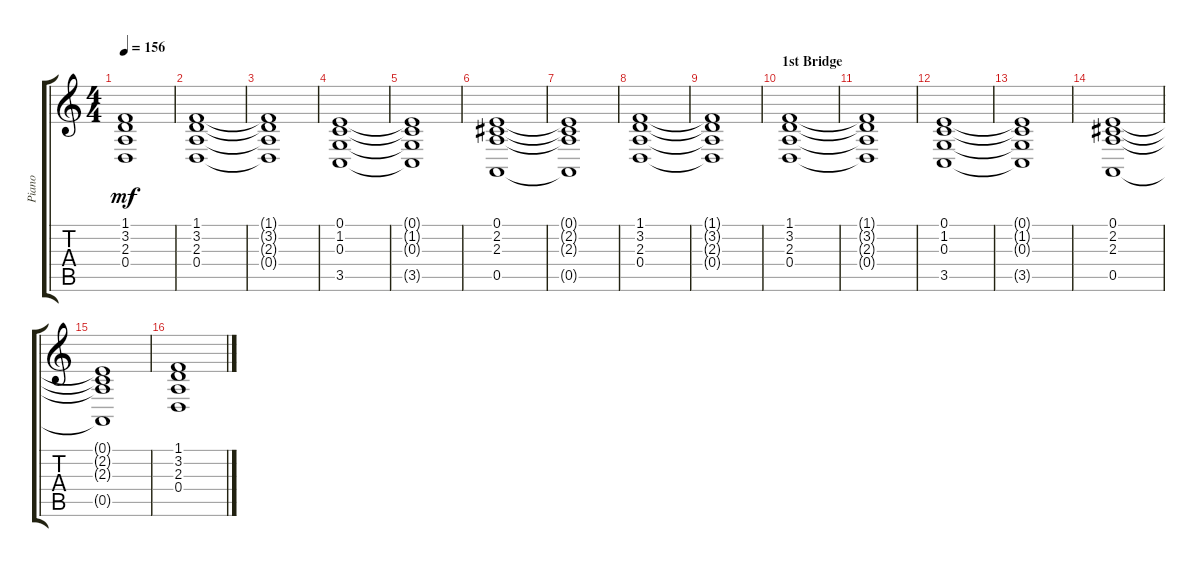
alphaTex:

\track ("Piano" "Piano") {instrument electricgrandpiano}
\staff {score tabs}
\tuning (E4 B3 G3 D3 A2 E2) {hide}
\ts (4 4)
\tempo 156
\clef g2
\ks c
(1.1{t} 3.2{t} 2.3{t} 0.4{t}).1{dy mf} |
(1.1 3.2 2.3 0.4).1 |
(1.1{t} 3.2{t} 2.3{t} 0.4{t}).1 |
(0.1 1.2 0.3 3.5).1 |
(0.1{t} 1.2{t} 0.3{t} 3.5{t}).1 |
(0.1 2.2 2.3 0.5).1 |
(0.1{t} 2.2{t} 2.3{t} 0.5{t}).1 |
(1.1 3.2 2.3 0.4).1 |
(1.1{t} 3.2{t} 2.3{t} 0.4{t}).1 |
\section ("" "1st Bridge")
(1.1 3.2 2.3 0.4).1 |
(1.1{t} 3.2{t} 2.3{t} 0.4{t}).1 |
(0.1 1.2 0.3 3.5).1 |
(0.1{t} 1.2{t} 0.3{t} 3.5{t}).1 |
(0.1 2.2 2.3 0.5).1 |
(0.1{t} 2.2{t} 2.3{t} 0.5{t}).1 |
(1.1 3.2 2.3 0.4).1
